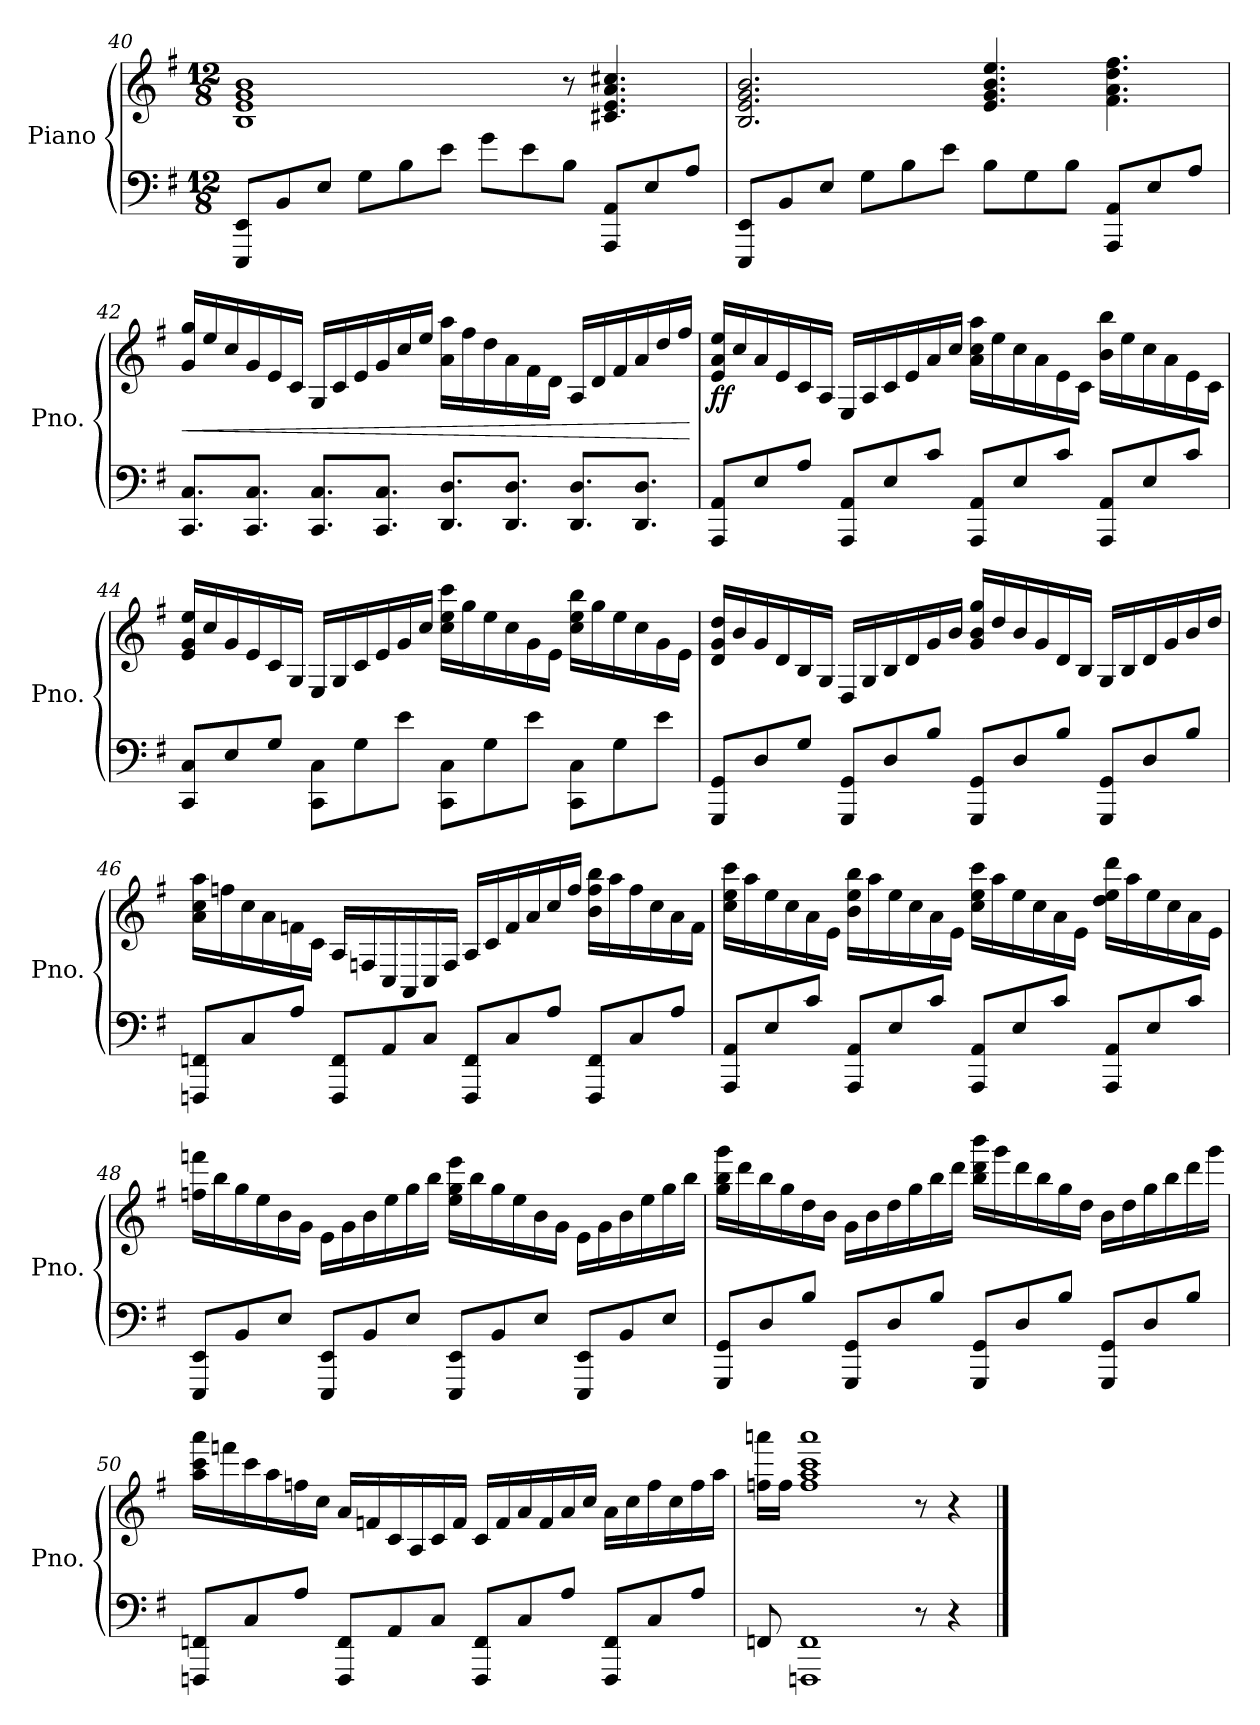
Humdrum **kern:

**kern	**kern	**dynam
*part1	*part1	*part1
*staff2	*staff1	*staff1/2
*I"Piano	*	*
*I'Pno.	*	*
!!LO:LB:g=z
*clefF4	*clefG2	*
*k[f#]	*k[f#]	*
*M12/8	*M12/8	*
=40	=40	=40
8EEE/ 8EE/L	1B 1e 1g 1b	.
8BB/	.	.
8E/J	.	.
8G\L	.	.
8B\	.	.
8e\J	.	.
8g\L	.	.
8e\	.	.
8B\J	8r	.
8AAA/ 8AA/L	4.c#X/ 4.e/ 4.a/ 4.cc#X/	.
8E/	.	.
8A/J	.	.
=41	=41	=41
8EEE/ 8EE/L	2.B/ 2.e/ 2.g/ 2.b/	.
8BB/	.	.
8E/J	.	.
8G\L	.	.
8B\	.	.
8e\J	.	.
8B\L	4.e/ 4.g/ 4.b/ 4.ee/	.
8G\	.	.
8B\J	.	.
8AAA/ 8AA/L	4.f#\ 4.a\ 4.dd\ 4.ff#\	.
8E/	.	.
8A/J	.	.
=42	=42	=42
!	!	!LO:HP:b
8.CC/ 8.C/L	16g/ 16gg/LL	<
.	16ee/	.
.	16cc/	.
8.CC/ 8.C/J	16g/	.
.	16e/	.
.	16c/JJ	.
8.CC/ 8.C/L	16G/LL	.
.	16c/	.
.	16e/	.
8.CC/ 8.C/J	16g/	.
.	16cc/	.
.	16ee/JJ	.
8.DD/ 8.D/L	16a\ 16aa\LL	.
.	16ff#\	.
.	16dd\	.
8.DD/ 8.D/J	16a\	.
.	16f#\	.
.	16d\JJ	.
8.DD/ 8.D/L	16A/LL	.
.	16d/	.
.	16f#/	.
8.DD/ 8.D/J	16a/	.
.	16dd/	.
.	16ff#/JJ	.
.	.	[
!!LO:LB:g=z
=43	=43	=43
!	!	!LO:DY:b
8AAA/ 8AA/L	16e/ 16a/ 16ee/LL	ff
.	16cc/	.
8E/	16a/	.
.	16e/	.
8A/J	16c/	.
.	16A/JJ	.
8AAA/ 8AA/L	16E/LL	.
.	16A/	.
8E/	16c/	.
.	16e/	.
8c/J	16a/	.
.	16cc/JJ	.
8AAA/ 8AA/L	16a\ 16cc\ 16aa\LL	.
.	16ee\	.
8E/	16cc\	.
.	16a\	.
8c/J	16e\	.
.	16c\JJ	.
8AAA/ 8AA/L	16b\ 16bb\LL	.
.	16ee\	.
8E/	16cc\	.
.	16a\	.
8c/J	16e\	.
.	16c\JJ	.
=44	=44	=44
8CC/ 8C/L	16e/ 16g/ 16ee/LL	.
.	16cc/	.
8E/	16g/	.
.	16e/	.
8G/J	16c/	.
.	16G/JJ	.
8CC\ 8C\L	16E/LL	.
.	16G/	.
8G\	16c/	.
.	16e/	.
8e\J	16g/	.
.	16cc/JJ	.
8CC\ 8C\L	16cc\ 16ee\ 16ccc\LL	.
.	16gg\	.
8G\	16ee\	.
.	16cc\	.
8e\J	16g\	.
.	16e\JJ	.
8CC\ 8C\L	16cc\ 16ee\ 16bb\LL	.
.	16gg\	.
8G\	16ee\	.
.	16cc\	.
8e\J	16g\	.
.	16e\JJ	.
!!LO:LB:g=z
=45	=45	=45
8GGG/ 8GG/L	16d/ 16g/ 16dd/LL	.
.	16b/	.
8D/	16g/	.
.	16d/	.
8G/J	16B/	.
.	16G/JJ	.
8GGG/ 8GG/L	16D/LL	.
.	16G/	.
8D/	16B/	.
.	16d/	.
8B/J	16g/	.
.	16b/JJ	.
8GGG/ 8GG/L	16g/ 16b/ 16gg/LL	.
.	16dd/	.
8D/	16b/	.
.	16g/	.
8B/J	16d/	.
.	16B/JJ	.
8GGG/ 8GG/L	16G/LL	.
.	16B/	.
8D/	16d/	.
.	16g/	.
8B/J	16b/	.
.	16dd/JJ	.
!!LO:LB:g=z
=46	=46	=46
8FFFn/ 8FFn/L	16a\ 16cc\ 16aa\LL	.
.	16ffn\	.
8C/	16cc\	.
.	16a\	.
8A/J	16fn\	.
.	16c\JJ	.
8FFF/ 8FF/L	16A/LL	.
.	16Fn/	.
8AA/	16C/	.
.	16AA/	.
8C/J	16C/	.
.	16F/JJ	.
8FFF/ 8FF/L	16A/LL	.
.	16c/	.
8C/	16f/	.
.	16a/	.
8A/J	16cc/	.
.	16ff/JJ	.
8FFF/ 8FF/L	16b\ 16ff\ 16bb\LL	.
.	16aa\	.
8C/	16ff\	.
.	16cc\	.
8A/J	16a\	.
.	16f\JJ	.
!!LO:PB:g=z
=47	=47	=47
8AAA/ 8AA/L	16cc\ 16ee\ 16ccc\LL	.
.	16aa\	.
8E/	16ee\	.
.	16cc\	.
8c/J	16a\	.
.	16e\JJ	.
8AAA/ 8AA/L	16b\ 16ee\ 16bb\LL	.
.	16aa\	.
8E/	16ee\	.
.	16cc\	.
8c/J	16a\	.
.	16e\JJ	.
8AAA/ 8AA/L	16cc\ 16ee\ 16ccc\LL	.
.	16aa\	.
8E/	16ee\	.
.	16cc\	.
8c/J	16a\	.
.	16e\JJ	.
8AAA/ 8AA/L	16dd\ 16ee\ 16ddd\LL	.
.	16aa\	.
8E/	16ee\	.
.	16cc\	.
8c/J	16a\	.
.	16e\JJ	.
=48	=48	=48
8EEE/ 8EE/L	16ffn\ 16fffn\LL	.
.	16bb\	.
8BB/	16gg\	.
.	16ee\	.
8E/J	16b\	.
.	16g\JJ	.
8EEE/ 8EE/L	16e\LL	.
.	16g\	.
8BB/	16b\	.
.	16ee\	.
8E/J	16gg\	.
.	16bb\JJ	.
8EEE/ 8EE/L	16ee\ 16gg\ 16eee\LL	.
.	16bb\	.
8BB/	16gg\	.
.	16ee\	.
8E/J	16b\	.
.	16g\JJ	.
8EEE/ 8EE/L	16e\LL	.
.	16g\	.
8BB/	16b\	.
.	16ee\	.
8E/J	16gg\	.
.	16bb\JJ	.
!!LO:LB:g=z
=49	=49	=49
8GGG/ 8GG/L	16gg\ 16bb\ 16ggg\LL	.
.	16ddd\	.
8D/	16bb\	.
.	16gg\	.
8B/J	16dd\	.
.	16b\JJ	.
8GGG/ 8GG/L	16g\LL	.
.	16b\	.
8D/	16dd\	.
.	16gg\	.
8B/J	16bb\	.
.	16ddd\JJ	.
8GGG/ 8GG/L	16bb\ 16ddd\ 16bbb\LL	.
.	16ggg\	.
8D/	16ddd\	.
.	16bb\	.
8B/J	16gg\	.
.	16dd\JJ	.
8GGG/ 8GG/L	16b\LL	.
.	16dd\	.
8D/	16gg\	.
.	16bb\	.
8B/J	16ddd\	.
.	16ggg\JJ	.
!!LO:LB:g=z
=50	=50	=50
8FFFn/ 8FFn/L	16aa\ 16ccc\ 16aaa\LL	.
.	16fffn\	.
8C/	16ccc\	.
.	16aa\	.
8A/J	16ffn\	.
.	16cc\JJ	.
8FFF/ 8FF/L	16a/LL	.
.	16fn/	.
8AA/	16c/	.
.	16A/	.
8C/J	16c/	.
.	16f/JJ	.
8FFF/ 8FF/L	16c/LL	.
.	16f/	.
8C/	16a/	.
.	16f/	.
8A/J	16a/	.
.	16cc/JJ	.
8FFF/ 8FF/L	16a\LL	.
.	16cc\	.
8C/	16ff\	.
.	16cc\	.
8A/J	16ff\	.
.	16aa\JJ	.
=51	=51	=51
8FFn/	16ffn\ 16aaan\LL	.
.	16ff\JJ	.
1FFFn 1FF	1ff 1aa 1ccc 1aaa	.
8r	8r	.
4r	4r	.
==	==	==
*-	*-	*-
